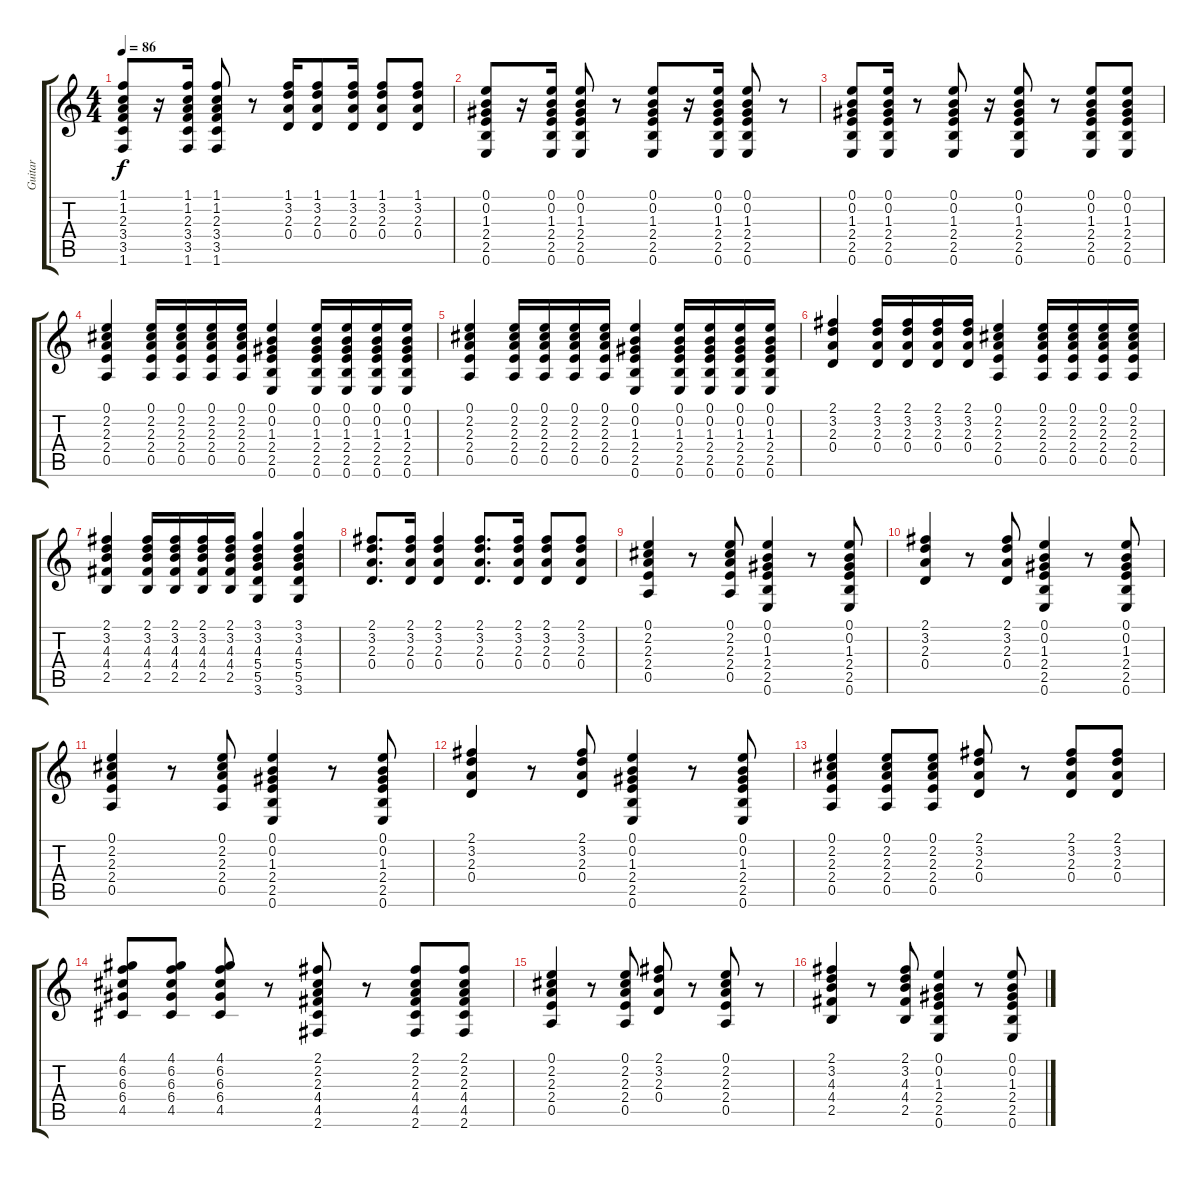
\track ("Guitar" "Guitar") {instrument acousticguitarsteel}
\staff {score tabs}
\tuning (E4 B3 G3 D3 A2 E2) {hide}
\ts (4 4)
\tempo 86
\clef g2
\ks c
(1.1 1.2 2.3 3.4 3.5 1.6).8{dy f} r.16 (1.1 1.2 2.3 3.4 3.5 1.6).16 (1.1 1.2 2.3 3.4 3.5 1.6).8 r.8 (1.1 3.2 2.3 0.4).16 (1.1 3.2 2.3 0.4).8 (1.1 3.2 2.3 0.4).16 (1.1 3.2 2.3 0.4).8 (1.1 3.2 2.3 0.4).8 |
(0.1 0.2 1.3 2.4 2.5 0.6).8 r.16 (0.1 0.2 1.3 2.4 2.5 0.6).16 (0.1 0.2 1.3 2.4 2.5 0.6).8 r.8 (0.1 0.2 1.3 2.4 2.5 0.6).8 r.16 (0.1 0.2 1.3 2.4 2.5 0.6).16 (0.1 0.2 1.3 2.4 2.5 0.6).8 r.8 |
(0.1 0.2 1.3 2.4 2.5 0.6).8 (0.1 0.2 1.3 2.4 2.5 0.6).16 r.8 (0.1 0.2 1.3 2.4 2.5 0.6).8 r.16 (0.1 0.2 1.3 2.4 2.5 0.6).8 r.8 (0.1 0.2 1.3 2.4 2.5 0.6).8 (0.1 0.2 1.3 2.4 2.5 0.6).8 |
(0.1 2.2 2.3 2.4 0.5).4 (0.1 2.2 2.3 2.4 0.5).16 (0.1 2.2 2.3 2.4 0.5).16 (0.1 2.2 2.3 2.4 0.5).16 (0.1 2.2 2.3 2.4 0.5).16 (0.1 0.2 1.3 2.4 2.5 0.6).4 (0.1 0.2 1.3 2.4 2.5 0.6).16 (0.1 0.2 1.3 2.4 2.5 0.6).16 (0.1 0.2 1.3 2.4 2.5 0.6).16 (0.1 0.2 1.3 2.4 2.5 0.6).16 |
(0.1 2.2 2.3 2.4 0.5).4 (0.1 2.2 2.3 2.4 0.5).16 (0.1 2.2 2.3 2.4 0.5).16 (0.1 2.2 2.3 2.4 0.5).16 (0.1 2.2 2.3 2.4 0.5).16 (0.1 0.2 1.3 2.4 2.5 0.6).4 (0.1 0.2 1.3 2.4 2.5 0.6).16 (0.1 0.2 1.3 2.4 2.5 0.6).16 (0.1 0.2 1.3 2.4 2.5 0.6).16 (0.1 0.2 1.3 2.4 2.5 0.6).16 |
(2.1 3.2 2.3 0.4).4 (2.1 3.2 2.3 0.4).16 (2.1 3.2 2.3 0.4).16 (2.1 3.2 2.3 0.4).16 (2.1 3.2 2.3 0.4).16 (0.1 2.2 2.3 2.4 0.5).4 (0.1 2.2 2.3 2.4 0.5).16 (0.1 2.2 2.3 2.4 0.5).16 (0.1 2.2 2.3 2.4 0.5).16 (0.1 2.2 2.3 2.4 0.5).16 |
(2.1 3.2 4.3 4.4 2.5).4 (2.1 3.2 4.3 4.4 2.5).16 (2.1 3.2 4.3 4.4 2.5).16 (2.1 3.2 4.3 4.4 2.5).16 (2.1 3.2 4.3 4.4 2.5).16 (3.1 3.2 4.3 5.4 5.5 3.6).4 (3.1 3.2 4.3 5.4 5.5 3.6).4 |
(2.1 3.2 2.3 0.4).8{d} (2.1 3.2 2.3 0.4).16 (2.1 3.2 2.3 0.4).4 (2.1 3.2 2.3 0.4).8{d} (2.1 3.2 2.3 0.4).16 (2.1 3.2 2.3 0.4).8 (2.1 3.2 2.3 0.4).8 |
(0.1 2.2 2.3 2.4 0.5).4 r.8 (0.1 2.2 2.3 2.4 0.5).8 (0.1 0.2 1.3 2.4 2.5 0.6).4 r.8 (0.1 0.2 1.3 2.4 2.5 0.6).8 |
(2.1 3.2 2.3 0.4).4 r.8 (2.1 3.2 2.3 0.4).8 (0.1 0.2 1.3 2.4 2.5 0.6).4 r.8 (0.1 0.2 1.3 2.4 2.5 0.6).8 |
(0.1 2.2 2.3 2.4 0.5).4 r.8 (0.1 2.2 2.3 2.4 0.5).8 (0.1 0.2 1.3 2.4 2.5 0.6).4 r.8 (0.1 0.2 1.3 2.4 2.5 0.6).8 |
(2.1 3.2 2.3 0.4).4 r.8 (2.1 3.2 2.3 0.4).8 (0.1 0.2 1.3 2.4 2.5 0.6).4 r.8 (0.1 0.2 1.3 2.4 2.5 0.6).8 |
(0.1 2.2 2.3 2.4 0.5).4 (0.1 2.2 2.3 2.4 0.5).8 (0.1 2.2 2.3 2.4 0.5).8 (2.1 3.2 2.3 0.4).8 r.8 (2.1 3.2 2.3 0.4).8 (2.1 3.2 2.3 0.4).8 |
(4.1 6.2 6.3 6.4 4.5).8 (4.1 6.2 6.3 6.4 4.5).8 (4.1 6.2 6.3 6.4 4.5).8 r.8 (2.1 2.2 2.3 4.4 4.5 2.6).8 r.8 (2.1 2.2 2.3 4.4 4.5 2.6).8 (2.1 2.2 2.3 4.4 4.5 2.6).8 |
(0.1 2.2 2.3 2.4 0.5).4 r.8 (0.1 2.2 2.3 2.4 0.5).8 (2.1 3.2 2.3 0.4).8 r.8 (0.1 2.2 2.3 2.4 0.5).8 r.8 |
(2.1 3.2 4.3 4.4 2.5).4 r.8 (2.1 3.2 4.3 4.4 2.5).8 (0.1 0.2 1.3 2.4 2.5 0.6).4 r.8 (0.1 0.2 1.3 2.4 2.5 0.6).8
